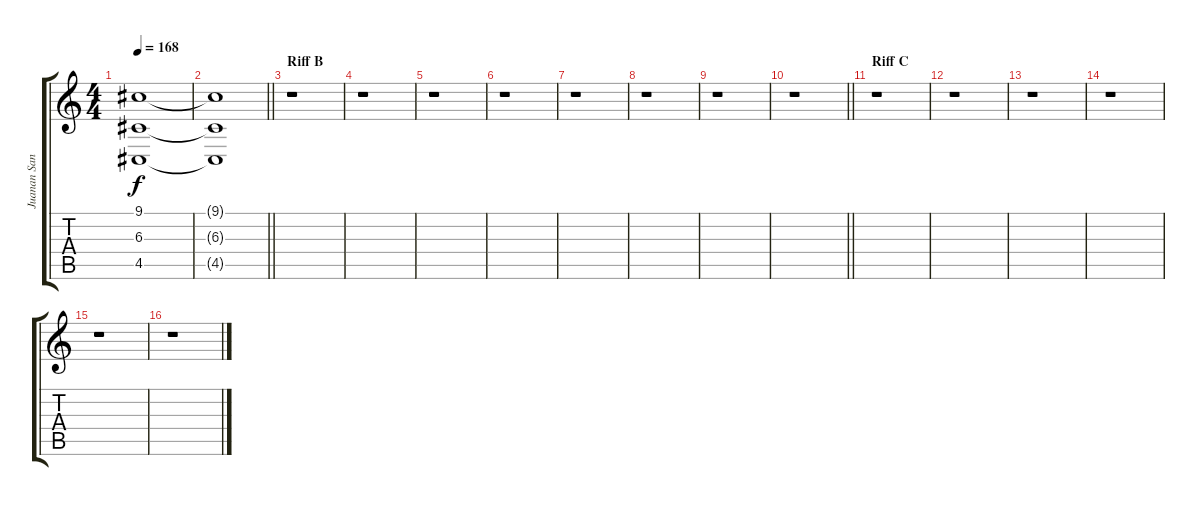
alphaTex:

\track ("Juanan San Martín" "Juanan San") {instrument choiraahs}
\staff {score tabs}
\tuning (E4 B3 G3 D3 A2 E2) {hide}
\ts (4 4)
\tempo 168
\clef g2
\ks c
(9.1 6.3 4.5).1{dy f} |
\barLineRight lightlight
(9.1{t} 6.3{t} 4.5{t}).1 |
\section ("" "Riff B")
r.1 |
r.1 |
r.1 |
r.1 |
r.1 |
r.1 |
r.1 |
\barLineRight lightlight
r.1 |
\section ("" "Riff C")
r.1 |
r.1 |
r.1 |
r.1 |
r.1 |
r.1
